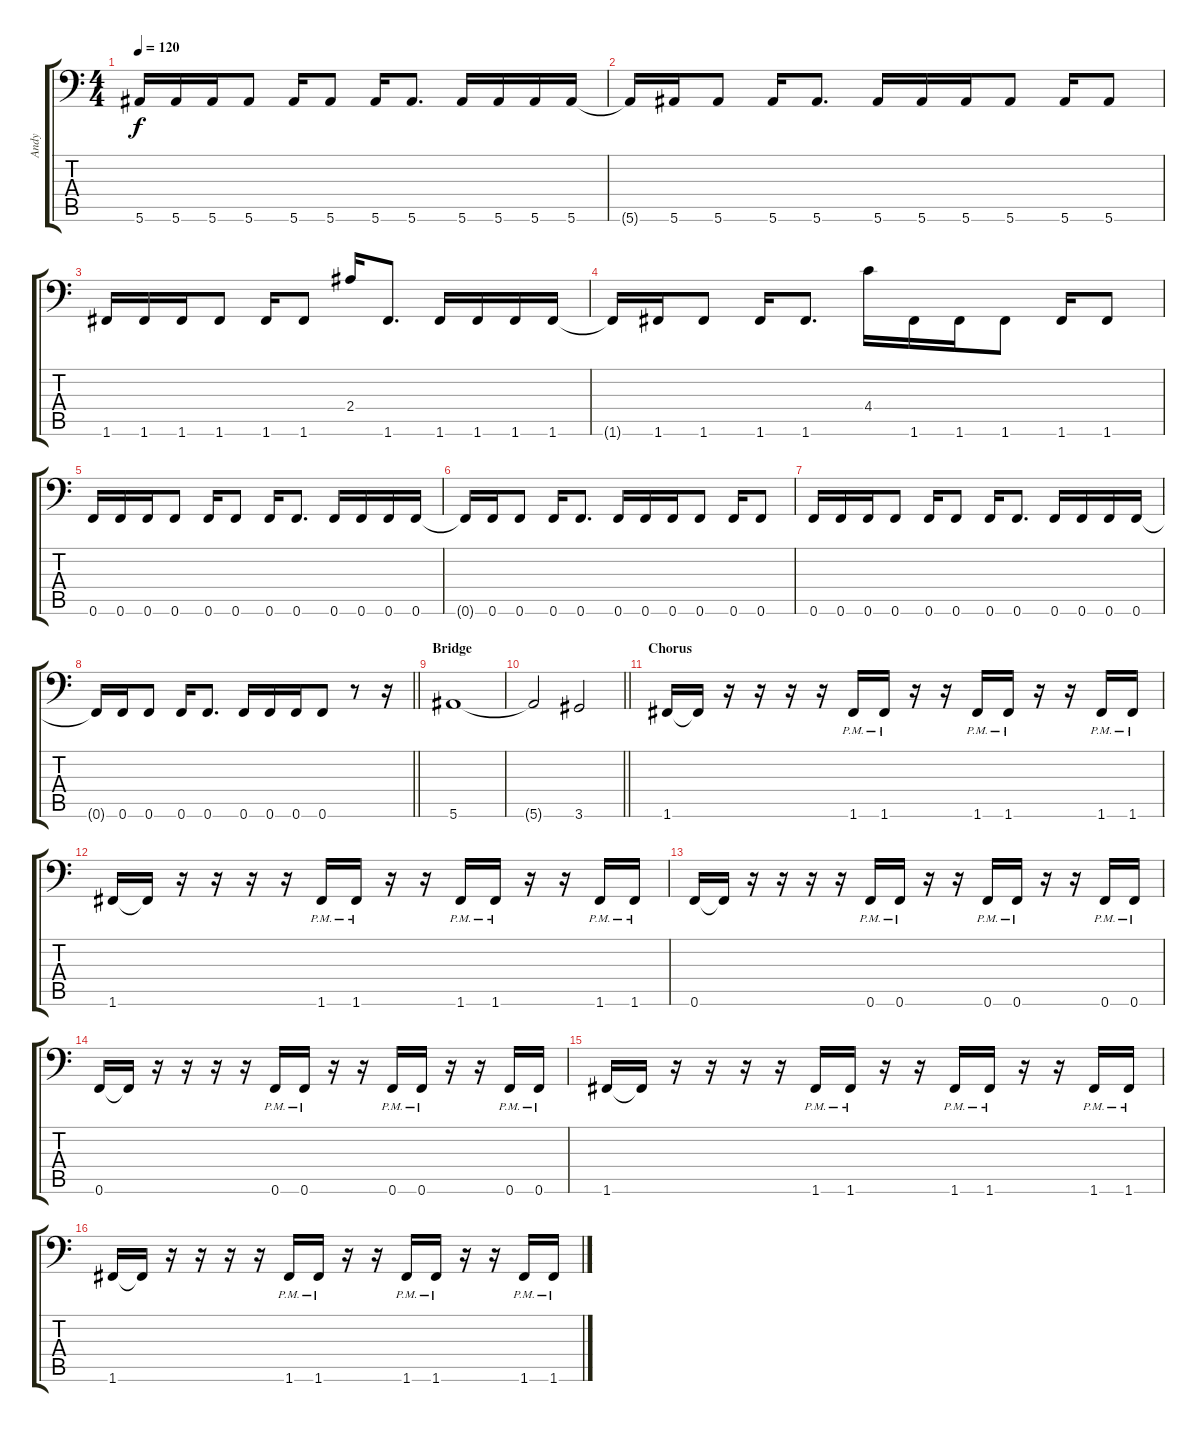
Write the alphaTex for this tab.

\track ("Andy" "Andy") {instrument overdrivenguitar}
\staff {score tabs}
\tuning (Bb3 F3 Db3 Ab2 Eb2 F1) {hide}
\ts (4 4)
\tempo 120
\clef f4
\ks c
5.6.16{dy f} 5.6.16 5.6.16 5.6.8 5.6.16 5.6.8 5.6.16 5.6.8{d} 5.6.16 5.6.16 5.6.16 5.6.16 |
5.6{t}.16 5.6.16 5.6.8 5.6.16 5.6.8{d} 5.6.16 5.6.16 5.6.16 5.6.8 5.6.16 5.6.8 |
1.6.16 1.6.16 1.6.16 1.6.8 1.6.16 1.6.8 2.4.16 1.6.8{d} 1.6.16 1.6.16 1.6.16 1.6.16 |
1.6{t}.16 1.6.16 1.6.8 1.6.16 1.6.8{d} 4.4.16 1.6.16 1.6.16 1.6.8 1.6.16 1.6.8 |
0.6.16 0.6.16 0.6.16 0.6.8 0.6.16 0.6.8 0.6.16 0.6.8{d} 0.6.16 0.6.16 0.6.16 0.6.16 |
0.6{t}.16 0.6.16 0.6.8 0.6.16 0.6.8{d} 0.6.16 0.6.16 0.6.16 0.6.8 0.6.16 0.6.8 |
0.6.16 0.6.16 0.6.16 0.6.8 0.6.16 0.6.8 0.6.16 0.6.8{d} 0.6.16 0.6.16 0.6.16 0.6.16 |
\barLineRight lightlight
0.6{t}.16 0.6.16 0.6.8 0.6.16 0.6.8{d} 0.6.16 0.6.16 0.6.16 0.6.8 r.8 r.16 |
\section ("" "Bridge")
5.6.1 |
\barLineRight lightlight
5.6{t}.2 3.6.2 |
\section ("" "Chorus")
1.6.16 1.6{t}.16 r.16 r.16 r.16 r.16 1.6{pm}.16 1.6{pm}.16 r.16 r.16 1.6{pm}.16 1.6{pm}.16 r.16 r.16 1.6{pm}.16 1.6{pm}.16 |
1.6.16 1.6{t}.16 r.16 r.16 r.16 r.16 1.6{pm}.16 1.6{pm}.16 r.16 r.16 1.6{pm}.16 1.6{pm}.16 r.16 r.16 1.6{pm}.16 1.6{pm}.16 |
0.6.16 0.6{t}.16 r.16 r.16 r.16 r.16 0.6{pm}.16 0.6{pm}.16 r.16 r.16 0.6{pm}.16 0.6{pm}.16 r.16 r.16 0.6{pm}.16 0.6{pm}.16 |
0.6.16 0.6{t}.16 r.16 r.16 r.16 r.16 0.6{pm}.16 0.6{pm}.16 r.16 r.16 0.6{pm}.16 0.6{pm}.16 r.16 r.16 0.6{pm}.16 0.6{pm}.16 |
1.6.16 1.6{t}.16 r.16 r.16 r.16 r.16 1.6{pm}.16 1.6{pm}.16 r.16 r.16 1.6{pm}.16 1.6{pm}.16 r.16 r.16 1.6{pm}.16 1.6{pm}.16 |
1.6.16 1.6{t}.16 r.16 r.16 r.16 r.16 1.6{pm}.16 1.6{pm}.16 r.16 r.16 1.6{pm}.16 1.6{pm}.16 r.16 r.16 1.6{pm}.16 1.6{pm}.16
